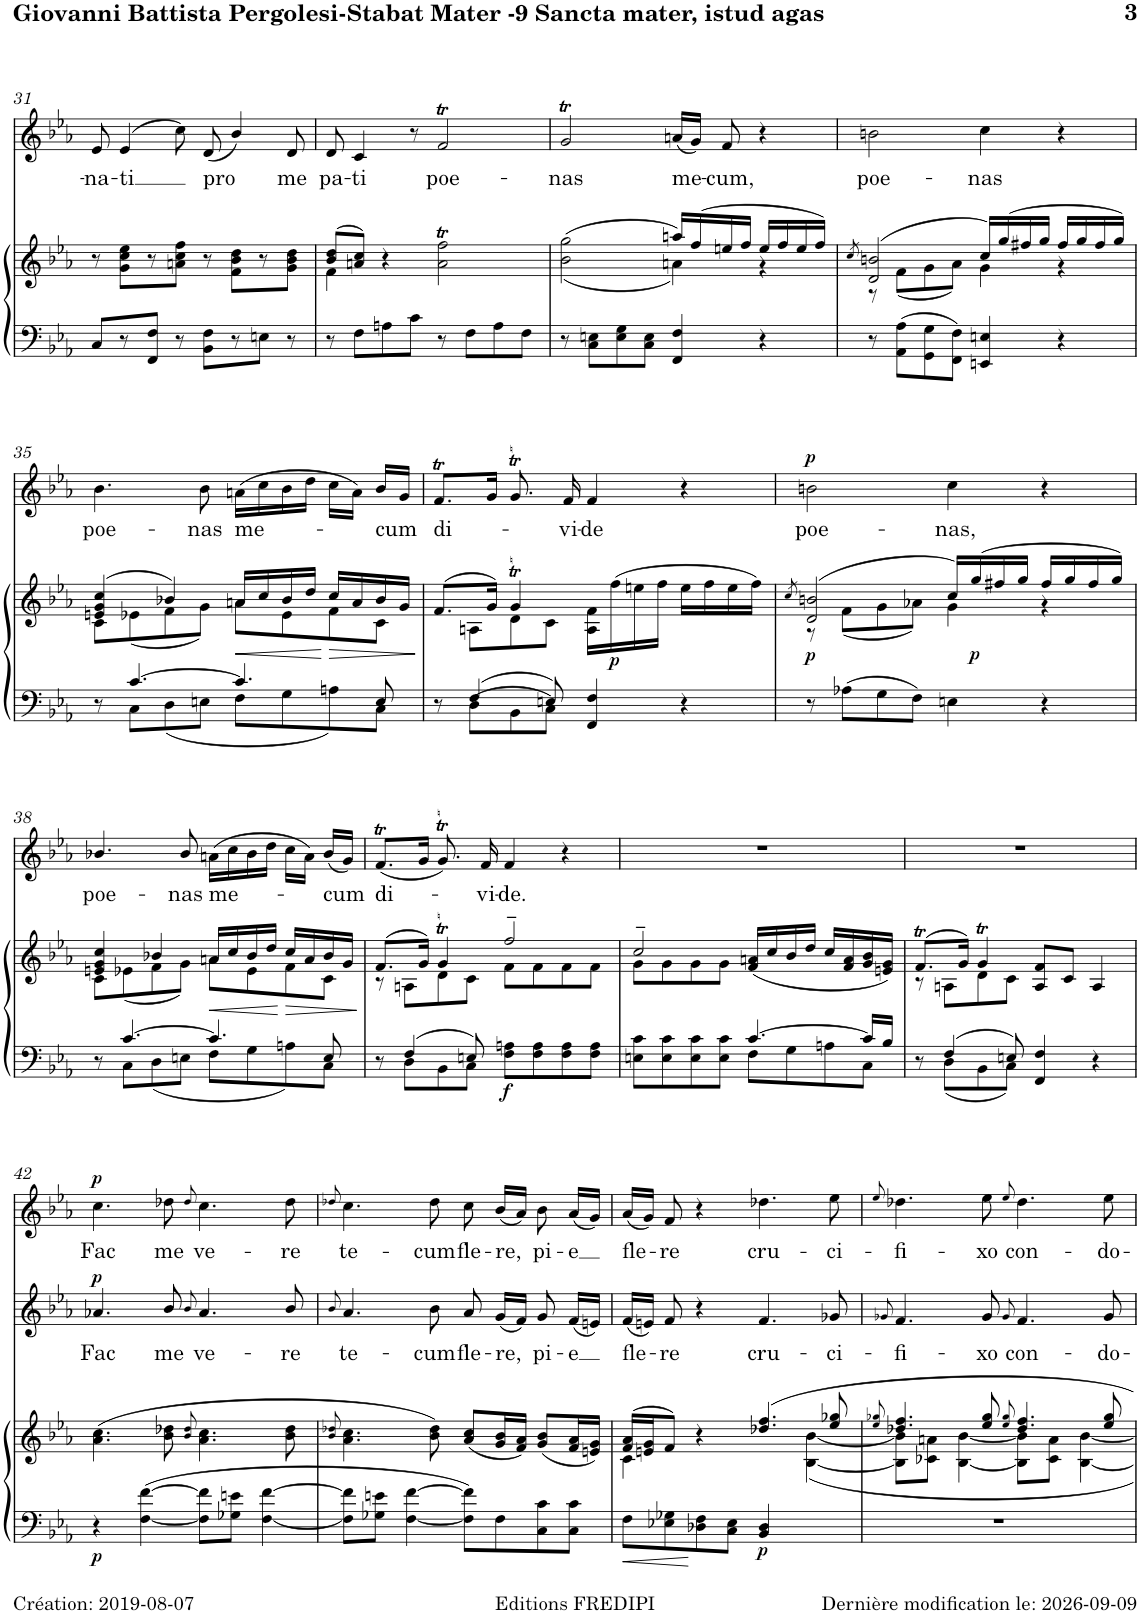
**kern	**kern	**dynam	**kern	**text	**dynam	**kern	**text	**dynam
*part3	*part3	*part3	*part2	*part2	*part2	*part1	*part1	*part1
*staff4	*staff3	*staff3/4	*staff2	*staff2	*staff2	*staff1	*staff1	*staff1
*I"Violino I/II Viola Violoncello Contrabasso e organo	*	*	*I"Alto	*	*	*I"Soprano	*	*
!!LO:PB:g=z
*clefF4	*clefG2	*	*clefG2	*	*	*clefG2	*	*
*k[b-e-a-]	*k[b-e-a-]	*	*k[b-e-a-]	*	*	*k[b-e-a-]	*	*
*M4/4	*M4/4	*	*M4/4	*	*	*M4/4	*	*
*met(c)	*met(c)	*	*met(c)	*	*	*met(c)	*	*
=31	=31	=31	=31	=31	=31	=31	=31	=31
!	!	!	!	!LO:LY:b	!	!	!	!
8C/L	8r	.	8e-/	-na-	.	1r	.	.
!	!	!	!	!LO:LY:b	!	!	!	!
8r	8g\ 8cc\ 8ee-\L	.	(>4e-/	-ti	.	.	.	.
8FF/ 8F/J	8r	.	.	.	.	.	.	.
8r	8an\ 8cc\ 8ff\J	.	8cc\)	.	.	.	.	.
!	!	!	!	!LO:LY:b	!	!	!	!
8BB-\ 8F\L	8r	.	(<8d/	pro	.	.	.	.
8r	8f\ 8b-\ 8dd\L	.	4b-/)	.	.	.	.	.
8En\J	8r	.	.	.	.	.	.	.
!	!	!	!	!LO:LY:b	!	!	!	!
8r	8g\ 8b-\ 8dd\J	.	8d/	me	.	.	.	.
=32	=32	=32	=32	=32	=32	=32	=32	=32
*	*^	*	*	*	*	*	*	*
!	!	!	!	!	!LO:LY:b	!	!	!	!
8r	(>8b-/ 8dd/L	4f\	.	8d/	pa-	.	1r	.	.
!	!	!	!	!	!LO:LY:b	!	!	!	!
8F\L	8an/ 8cc/J)	.	.	4c/	-ti	.	.	.	.
8An\	4r	2.ryy	.	.	.	.	.	.	.
8c\J	.	.	.	8r	.	.	.	.	.
!	!	!	!	!	!LO:LY:b	!	!	!	!
8r	2a\T 2ff\T	.	.	2fT/	poe-	.	.	.	.
8F\L	.	.	.	.	.	.	.	.	.
8A\	.	.	.	.	.	.	.	.	.
8F\J	.	.	.	.	.	.	.	.	.
=33	=33	=33	=33	=33	=33	=33	=33	=33	=33
!	!	!	!	!	!LO:LY:b	!	!	!	!
8r	(>2gg\	(<2b-\	.	2gt/	-nas	.	1r	.	.
8C\ 8En\L	.	.	.	.	.	.	.	.	.
8E\ 8G\	.	.	.	.	.	.	.	.	.
8C\ 8E\J	.	.	.	.	.	.	.	.	.
!	!	!	!	!	!LO:LY:b	!	!	!	!
4FF/ 4F/	16aan/LL)	4an\)	.	(<16an/LL	me-	.	.	.	.
.	(16ff/	.	.	16g/JJ)	.	.	.	.	.
!	!	!	!	!	!LO:LY:b	!	!	!	!
.	16een/	.	.	8f/	-cum,	.	.	.	.
.	16ff/JJ	.	.	.	.	.	.	.	.
4r	16ee/LL	4r	.	4r	.	.	.	.	.
.	16ff/	.	.	.	.	.	.	.	.
.	16ee/	.	.	.	.	.	.	.	.
.	16ff/JJ)	.	.	.	.	.	.	.	.
=34	=34	=34	=34	=34	=34	=34	=34	=34	=34
.	8qcc/	.	.	.	.	.	.	.	.
!	!	!	!	!	!LO:LY:b	!	!	!	!
8r	(2d/ 2bn/	8r	.	2bn\	poe-	.	1r	.	.
8AA-\ 8A-\L	.	(<8f\L	.	.	.	.	.	.	.
8GG\ 8G\	.	8g\	.	.	.	.	.	.	.
8FF\ 8F\J	.	8a-\J)	.	.	.	.	.	.	.
!	!	!	!	!	!LO:LY:b	!	!	!	!
4EEn/ 4En/	16cc/LL)	4g\	.	4cc\	-nas	.	.	.	.
.	(>16gg/	.	.	.	.	.	.	.	.
.	16ff#X/	.	.	.	.	.	.	.	.
.	16gg/JJ	.	.	.	.	.	.	.	.
4r	16ff#/LL	4r	.	4r	.	.	.	.	.
.	16gg/	.	.	.	.	.	.	.	.
.	16ff#/	.	.	.	.	.	.	.	.
.	16gg/JJ)	.	.	.	.	.	.	.	.
!!LO:LB:g=z
=35	=35	=35	=35	=35	=35	=35	=35	=35	=35
*^	*	*	*	*	*	*	*	*	*
!	!	!	!	!	!	!LO:LY:b	!	!	!	!
8r	8ryy	(4en/ 4g/ 4cc/	8c\L	.	4.b-\	poe-	.	1r	.	.
[>4.c/	8C\L	.	(<8e-X\	.	.	.	.	.	.	.
.	8D\	4b-X/)	8f\	.	.	.	.	.	.	.
!	!	!	!	!	!	!LO:LY:b	!	!	!	!
.	8En\J	.	8g\J)	.	8b-\	-nas	.	.	.	.
!	!	!	!	!LO:HP:b	!	!LO:LY:b	!	!	!	!
4.c/]	8F\L	16an/LL	8a\L	<	(>16an\LL	me-	.	.	.	.
.	.	16cc/	.	.	16cc\	.	.	.	.	.
.	8G\	16b-/	8e-\	.	16b-\	.	.	.	.	.
.	.	16dd/JJ	.	.	16dd\JJ	.	.	.	.	.
!	!	!	!	!LO:HP:n=1:b	!	!	!	!	!	!
.	8An\	16cc/LL	8f\	[ >	16cc\LL	.	.	.	.	.
.	.	16a/	.	.	16a\JJ)	.	.	.	.	.
!	!	!	!	!	!	!LO:LY:b	!	!	!	!
8E/	8C\J	16b-/	8c\J	.	16b-/LL	-cum	.	.	.	.
.	.	16g/JJ	.	.	16g/JJ	.	.	.	.	.
*v	*v	*	*	*	*	*	*	*	*	*
*	*v	*v	*	*	*	*	*	*	*
.	.	]	.	.	.	.	.	.
=36	=36	=36	=36	=36	=36	=36	=36	=36
*^	*^	*	*	*	*	*	*	*
!	!	!	!	!	!	!LO:LY:b	!	!	!	!
8r	8ryy	(>8.f/L	8ryy	.	8.fT/L	di-	.	1r	.	.
8D\L	4F/	.	8An\L	.	.	.	.	.	.	.
.	.	16g/Jk)	.	.	16g/Jk	.	.	.	.	.
8BB-\	.	4gt/	8d\	.	8.gt/	.	.	.	.	.
8C\J	8En/	.	8c\J	.	.	.	.	.	.	.
!	!	!	!	!	!	!LO:LY:b	!	!	!	!
.	.	.	.	.	16f/	-vi-	.	.	.	.
!	!	!	!	!	!	!LO:LY:b	!	!	!	!
4FF/ 4F/	2ryy	2ryy	16A\ 16f\LL	.	4f/	-de	.	.	.	.
!	!	!	!	!LO:DY:b	!	!	!	!	!	!
.	.	.	(>16ff\	p	.	.	.	.	.	.
.	.	.	16een\	.	.	.	.	.	.	.
.	.	.	16ff\JJ	.	.	.	.	.	.	.
4r	.	.	16ee\LL	.	4r	.	.	.	.	.
.	.	.	16ff\	.	.	.	.	.	.	.
.	.	.	16ee\	.	.	.	.	.	.	.
.	.	.	16ff\JJ)	.	.	.	.	.	.	.
*v	*v	*	*	*	*	*	*	*	*	*
=37	=37	=37	=37	=37	=37	=37	=37	=37	=37
.	8qcc/	.	.	.	.	.	.	.	.
!	!	!	!LO:DY:b	!	!LO:LY:b	!LO:DY:a	!	!	!
8r	(2d/ 2bn/	8r	p	2bn\	poe-	p	1r	.	.
8A-X\L	.	(<8f\L	.	.	.	.	.	.	.
8G\	.	8g\	.	.	.	.	.	.	.
8F\J	.	8a-X\J)	.	.	.	.	.	.	.
!	!	!	!	!	!LO:LY:b	!	!	!	!
4En\	16cc/LL)	4g\	.	4cc\	-nas,	.	.	.	.
!	!	!	!LO:DY:b	!	!	!	!	!	!
.	(>16gg/	.	p	.	.	.	.	.	.
.	16ff#X/	.	.	.	.	.	.	.	.
.	16gg/JJ	.	.	.	.	.	.	.	.
4r	16ff#/LL	4r	.	4r	.	.	.	.	.
.	16gg/	.	.	.	.	.	.	.	.
.	16ff#/	.	.	.	.	.	.	.	.
.	16gg/JJ)	.	.	.	.	.	.	.	.
!!LO:LB:g=z
=38	=38	=38	=38	=38	=38	=38	=38	=38	=38
*^	*	*	*	*	*	*	*	*	*
!	!	!	!	!	!	!LO:LY:b	!	!	!	!
8r	8ryy	4en/ 4g/ 4cc/	8c\L	.	4.b-X/	poe-	.	1r	.	.
[>4.c/	8C\L	.	(<8e-X\	.	.	.	.	.	.	.
.	8D\	4b-X/	8f\	.	.	.	.	.	.	.
!	!	!	!	!	!	!LO:LY:b	!	!	!	!
.	8En\J	.	8g\J)	.	8b-/	-nas	.	.	.	.
!	!	!	!	!LO:HP:b	!	!LO:LY:b	!	!	!	!
4.c/]	8F\L	16an/LL	8a\L	<	(>16an\LL	me-	.	.	.	.
.	.	16cc/	.	.	16cc\	.	.	.	.	.
.	8G\	16b-/	8e-\	.	16b-\	.	.	.	.	.
.	.	16dd/JJ	.	.	16dd\JJ	.	.	.	.	.
!	!	!	!	!LO:HP:n=1:b	!	!	!	!	!	!
.	8An\	16cc/LL	8f\	[ >	16cc\LL	.	.	.	.	.
.	.	16a/	.	.	16a\JJ)	.	.	.	.	.
!	!	!	!	!	!	!LO:LY:b	!	!	!	!
8E/	8C\J	16b-/	8c\J	.	(<16b-/LL	-cum	.	.	.	.
.	.	16g/JJ	.	.	16g/JJ)	.	.	.	.	.
*v	*v	*	*	*	*	*	*	*	*	*
*	*v	*v	*	*	*	*	*	*	*
.	.	]	.	.	.	.	.	.
=39	=39	=39	=39	=39	=39	=39	=39	=39
*^	*^	*	*	*	*	*	*	*
!	!	!	!	!	!	!LO:LY:b	!	!	!	!
8r	8ryy	(>8.f/L	8r	.	(<8.fT/L	di-	.	1r	.	.
4F/	8D\L	.	8An\L	.	.	.	.	.	.	.
.	.	16g/Jk)	.	.	16g/Jk	.	.	.	.	.
.	8BB-\	4gt/	8d\	.	8.gt/)	.	.	.	.	.
8En/	8C\J	.	8c\J	.	.	.	.	.	.	.
!	!	!	!	!	!	!LO:LY:b	!	!	!	!
.	.	.	.	.	16f/	-vi-	.	.	.	.
!	!	!	!	!LO:DY:b=2	!	!LO:LY:b	!	!	!	!
8F\ 8An\L	2ryy	2ff~/	8f\L	f	4f/	-de.	.	.	.	.
8F\ 8A\	.	.	8f\	.	.	.	.	.	.	.
8F\ 8A\	.	.	8f\	.	4r	.	.	.	.	.
8F\ 8A\J	.	.	8f\J	.	.	.	.	.	.	.
=40	=40	=40	=40	=40	=40	=40	=40	=40	=40	=40
8En\ 8c\L	2ryy	2cc~/	8g\L	.	1r	.	.	1r	.	.
8E\ 8c\	.	.	8g\	.	.	.	.	.	.	.
8E\ 8c\	.	.	8g\	.	.	.	.	.	.	.
8E\ 8c\J	.	.	8g\J	.	.	.	.	.	.	.
[>4.c/	8F\L	(<16f/ 16an/LL	2ryy	.	.	.	.	.	.	.
.	.	16cc/	.	.	.	.	.	.	.	.
.	8G\	16b-/	.	.	.	.	.	.	.	.
.	.	16dd/JJ	.	.	.	.	.	.	.	.
.	8An\	16cc/LL	.	.	.	.	.	.	.	.
.	.	16f/ 16a/	.	.	.	.	.	.	.	.
16c/LL]	8C\J	16g/ 16b-/	.	.	.	.	.	.	.	.
16B-/JJ	.	16en/ 16g/JJ)	.	.	.	.	.	.	.	.
=41	=41	=41	=41	=41	=41	=41	=41	=41	=41	=41
8r	8ryy	(>8.fT/L	8r	.	1r	.	.	1r	.	.
4F/	8D\L	.	8An\L	.	.	.	.	.	.	.
.	.	16g/Jk)	.	.	.	.	.	.	.	.
.	8BB-\	4gt/	8d\	.	.	.	.	.	.	.
8En/	8C\J	.	8c\J	.	.	.	.	.	.	.
4ryy	4FF/ 4F/	8A/ 8f/L	2ryy	.	.	.	.	.	.	.
.	.	8c/J	.	.	.	.	.	.	.	.
4r	4ryy	4A/	.	.	.	.	.	.	.	.
*	*	*v	*v	*	*	*	*	*	*	*
!!LO:LB:g=z
=42	=42	=42	=42	=42	=42	=42	=42	=42	=42
!	!	!	!LO:DY:b=2	!	!LO:LY:b	!LO:DY:a	!	!LO:LY:b	!LO:DY:a
*v	*v	*	*	*	*	*	*	*	*
4r	(>4.a-\ 4.cc\	p	4.a-X/	Fac	p	4.cc\	Fac	p
[<4F\ [>4f\	.	.	.	.	.	.	.	.
!	!	!	!	!LO:LY:b	!	!	!LO:LY:b	!
.	8b-\ 8dd-X\	.	8b-/	me	.	8dd-X\	me	.
.	8qb-/ 8qdd-/	.	8qb-/	.	.	8qdd-/	.	.
!	!	!	!	!LO:LY:b	!	!	!LO:LY:b	!
8F\] 8f\]L	4.a-\ 4.cc\	.	4.a-/	ve-	.	4.cc\	ve-	.
8G-X\ 8en\J	.	.	.	.	.	.	.	.
[<4F\ [>4f\	.	.	.	.	.	.	.	.
!	!	!	!	!LO:LY:b	!	!	!LO:LY:b	!
.	8b-\ 8dd-\	.	8b-/	-re	.	8dd-\	-re	.
=43	=43	=43	=43	=43	=43	=43	=43	=43
.	8qb-/ 8qdd-X/	.	8qb-/	.	.	8qdd-X/	.	.
!	!	!	!	!LO:LY:b	!	!	!LO:LY:b	!
8F\] 8f\]L	4.a-\ 4.cc\	.	4.a-/	te-	.	4.cc\	te-	.
8G-X\ 8en\J	.	.	.	.	.	.	.	.
[<4F\ [>4f\	.	.	.	.	.	.	.	.
!	!	!	!	!LO:LY:b	!	!	!LO:LY:b	!
.	8b-\ 8dd-\)	.	8b-\	-cum	.	8dd-\	-cum	.
!	!	!	!	!LO:LY:b	!	!	!LO:LY:b	!
8F\] 8f\]L	(<8a-/ 8cc/L	.	8a-/	fle-	.	8cc\	fle-	.
!	!	!	!	!LO:LY:b	!	!	!LO:LY:b	!
8F\	16g/ 16b-/L	.	(<16g/LL	-re,	.	(<16b-/LL	-re,	.
.	16f/ 16a-/JJ)	.	16f/JJ)	.	.	16a-/JJ)	.	.
!	!	!	!	!LO:LY:b	!	!	!LO:LY:b	!
8C\ 8c\	(<8g/ 8b-/L	.	8g/	pi-	.	8b-\	pi-	.
!	!	!	!	!LO:LY:b	!	!	!LO:LY:b	!
8C\ 8c\J	16f/ 16a-/L	.	(<16f/LL	-e	.	(<16a-/LL	-e	.
.	16en/ 16g/JJ)	.	16en/JJ)	.	.	16g/JJ)	.	.
=44	=44	=44	=44	=44	=44	=44	=44	=44
*	*^	*	*	*	*	*	*	*
!	!	!	!	!	!LO:LY:b	!	!	!LO:LY:b	!
8F\L	(>16f/ 16a-/LL	4c\	.	(<16f/LL	fle-	.	(<16a-/LL	fle-	.
.	16en/ 16g/J	.	.	16en/JJ)	.	.	16g/JJ)	.	.
!	!	!	!	!	!LO:LY:b	!	!	!LO:LY:b	!
8E-X\ 8G-X\	8f/J)	.	.	8f/	-re	.	8f/	-re	.
8D-X\ 8F\	4r	2ryy	.	4r	.	.	4r	.	.
8C\ 8E-\J	.	.	.	.	.	.	.	.	.
!	!	!	!LO:DY:b=2	!	!LO:LY:b	!	!	!LO:LY:b	!
4BB-/ 4D-/	4.dd-X/ 4.ff/	.	p	4.f/	cru-	.	4.dd-X\	cru-	.
4ryy	.	[<4B-\ [<4b-\	.	.	.	.	.	.	.
!	!	!	!	!	!LO:LY:b	!	!	!LO:LY:b	!
.	8ee-/ 8gg-X/	.	.	8g-X/	-ci-	.	8ee-\	-ci-	.
=45	=45	=45	=45	=45	=45	=45	=45	=45	=45
.	8qee-/ 8qgg-X/	.	.	8qg-X/	.	.	8qee-/	.	.
!	!	!	!	!	!LO:LY:b	!	!	!LO:LY:b	!
1r	4.dd-X/ 4.ff/	8B-\] 8b-\]L	.	4.f/	-fi-	.	4.dd-X\	-fi-	.
.	.	8c-X\ 8an\J	.	.	.	.	.	.	.
.	.	[<4B-\ [<4b-\	.	.	.	.	.	.	.
!	!	!	!	!	!LO:LY:b	!	!	!LO:LY:b	!
.	8ee-/ 8gg-/	.	.	8g-/	-xo	.	8ee-\	-xo	.
.	8qee-/ 8qgg-/	.	.	8qg-/	.	.	8qee-/	.	.
!	!	!	!	!	!LO:LY:b	!	!	!LO:LY:b	!
.	4.dd-/ 4.ff/	8B-\] 8b-\]L	.	4.f/	con-	.	4.dd-\	con-	.
.	.	8c-\ 8a\J	.	.	.	.	.	.	.
.	.	[<4B-\ [<4b-\	.	.	.	.	.	.	.
!	!	!	!	!	!LO:LY:b	!	!	!LO:LY:b	!
.	8ee-/ 8gg-/	.	.	8g-/	-do-	.	8ee-\	-do-	.
*	*v	*v	*	*	*	*	*	*	*
=	=	=	=	=	=	=	=	=
*-	*-	*-	*-	*-	*-	*-	*-	*-
